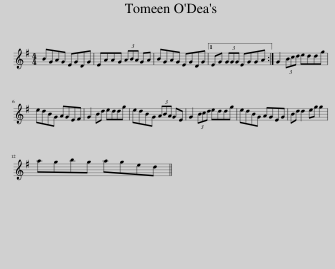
X:1
L:1/8
M:4/4
I:linebreak $
K:G
V:1 treble
V:1
 BGAG EGDG | EAAG (3ABA GA | BGAG EGDG |1 EG (3GGG EGGA :| G2 (3Bcd eddg |$ %5
 edBG AGEF | G2 Bd eddg | edBG (3ABA GE | G2 (3Bcd eddg | edBG AGEG | %10
 Bd d2 eg g2 |$ agbg aged || %12
